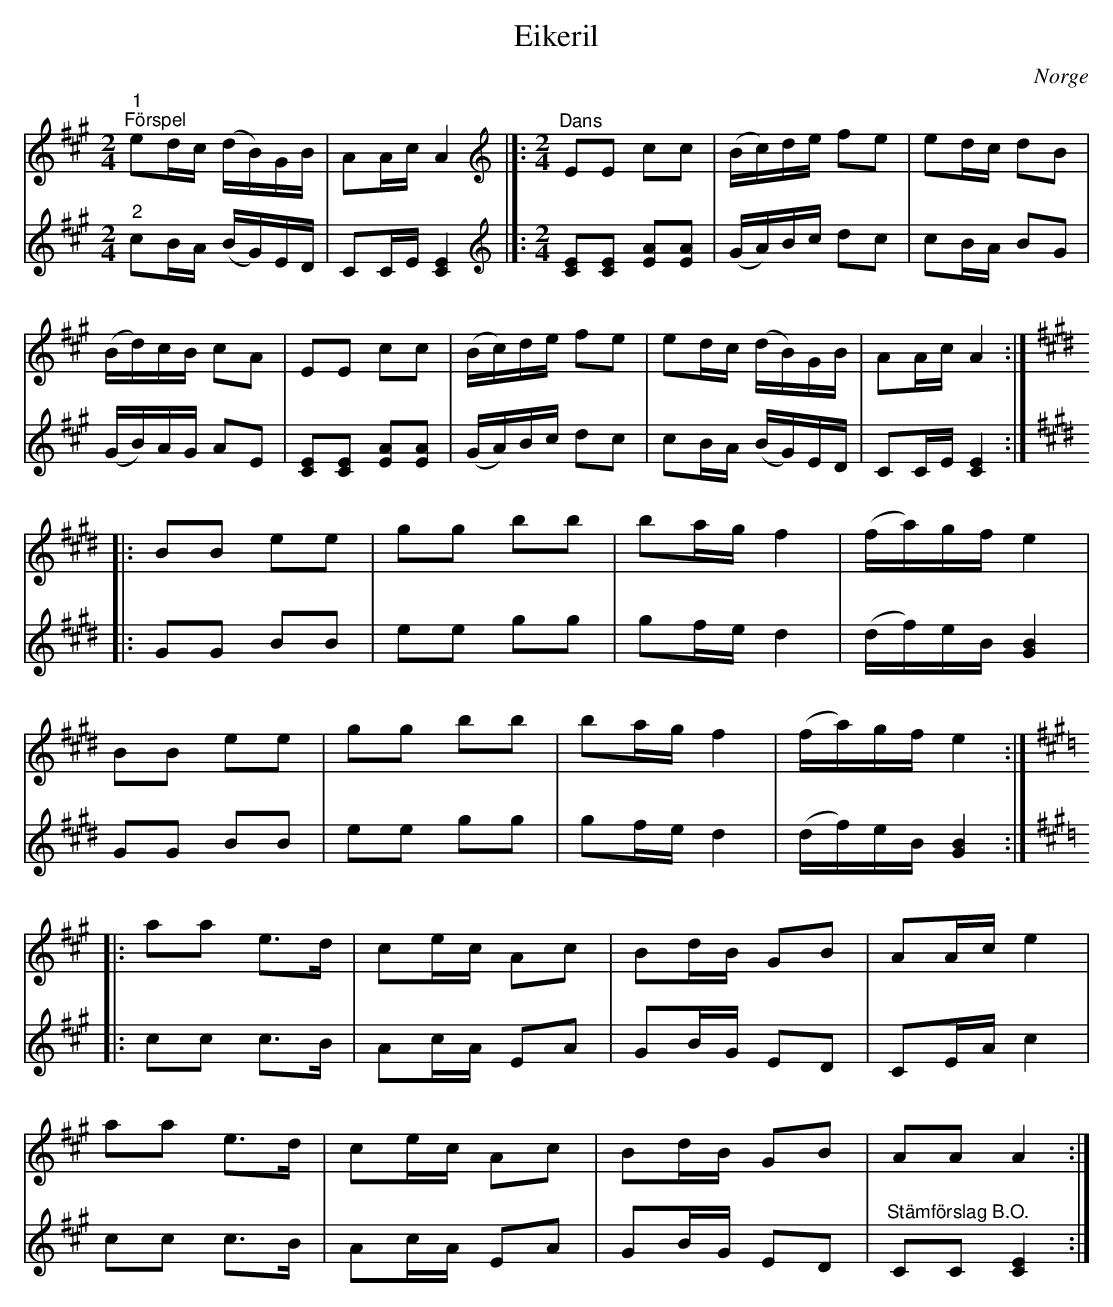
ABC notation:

X:1
T:Eikeril
O:Norge
L:1/8
M:2/4
K:A
V:1
"^1""^Förspel" ed/c/ (d/B/)G/B/ | AA/c/ A2 |]:[K:A][M:2/4][K:treble]"^Dans" EE cc | (B/c/)d/e/ fe | ed/c/ dB |
(B/d/)c/B/ cA | EE cc | (B/c/)d/e/ fe | ed/c/ (d/B/)G/B/ | AA/c/ A2 ::
[K:E] BB ee | gg bb | ba/g/ f2 | (f/a/)g/f/ e2 |
BB ee | gg bb | ba/g/ f2 | (f/a/)g/f/ e2 ::
[K:A] aa e>d | ce/c/ Ac | Bd/B/ GB | AA/c/ e2 |
aa e>d | ce/c/ Ac | Bd/B/ GB | AA A2 :|
V:2
"^2" cB/A/ (B/G/)E/D/ | CC/E/ [CE]2 |]:[K:A][M:2/4][K:treble] [CE][CE] [EA][EA] | (G/A/)B/c/ dc |
cB/A/ BG | (G/B/)A/G/ AE | [CE][CE] [EA][EA] | (G/A/)B/c/ dc | cB/A/ (B/G/)E/D/ | CC/E/ [CE]2 ::
[K:E] GG BB | ee gg | gf/e/ d2 | (d/f/)e/B/ [GB]2 | GG BB | ee gg | gf/e/ d2 | (d/f/)e/B/ [GB]2 ::
[K:A] cc c>B | Ac/A/ EA | GB/G/ ED | CE/A/ c2 | cc c>B |  Ac/A/ EA | GB/G/ ED | "^Stämförslag B.O." CC [CE]2 :|
